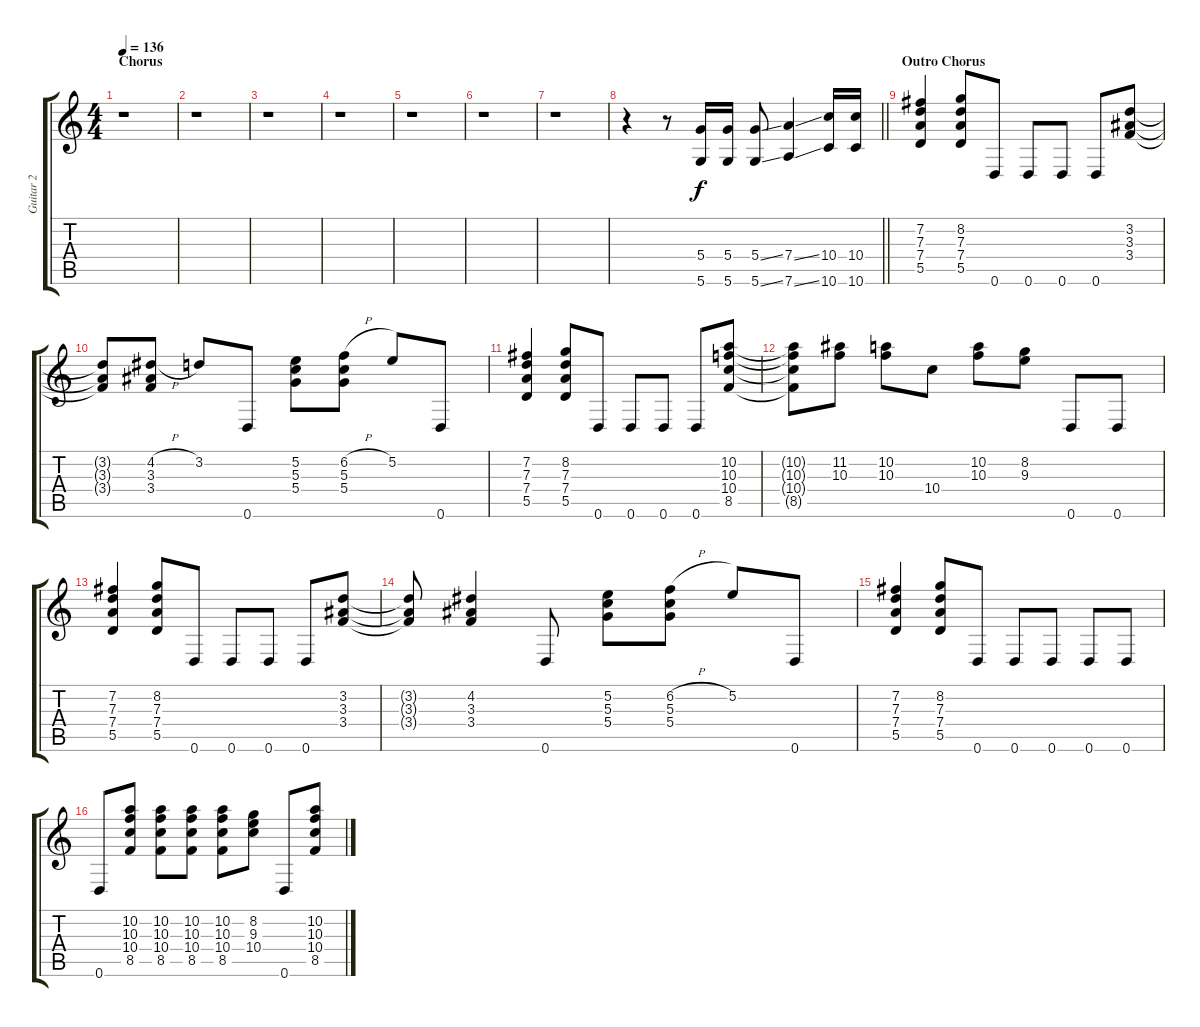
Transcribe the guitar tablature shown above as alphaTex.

\track ("Guitar 2" "Guitar 2") {instrument distortionguitar}
\staff {score tabs}
\tuning (E4 B3 G3 D3 A2 D2) {hide}
\ts (4 4)
\section ("" "Chorus")
\tempo 136
\clef g2
\ks c
r.1{dy f} |
r.1 |
r.1 |
r.1 |
r.1 |
r.1 |
r.1 |
\barLineRight lightlight
r.4 r.8 (5.4 5.6).16 (5.4 5.6).16 (5.4{ss} 5.6{ss}).8 (7.4{ss} 7.6{ss}).4 (10.4 10.6).16 (10.4 10.6).16 |
\section ("" "Outro Chorus")
(7.2 7.3 7.4 5.5).4 (8.2 7.3 7.4 5.5).8 0.6.8 0.6.8 0.6.8 0.6.8 (3.2 3.3 3.4).8 |
(3.2{t} 3.3{t} 3.4{t}).8 (4.2{h} 3.3 3.4).8 3.2.8 0.6.8 (5.2 5.3 5.4).8 (6.2{h} 5.3 5.4).8 5.2.8 0.6.8 |
(7.2 7.3 7.4 5.5).4 (8.2 7.3 7.4 5.5).8 0.6.8 0.6.8 0.6.8 0.6.8 (10.2 10.3 10.4 8.5).8 |
(10.2{t} 10.3{t} 10.4{t} 8.5{t}).8 (11.2 10.3).8 (10.2 10.3).8 10.4.8 (10.2 10.3).8 (8.2 9.3).8 0.6.8 0.6.8 |
(7.2 7.3 7.4 5.5).4 (8.2 7.3 7.4 5.5).8 0.6.8 0.6.8 0.6.8 0.6.8 (3.2 3.3 3.4).8 |
(3.2{t} 3.3{t} 3.4{t}).8 (4.2 3.3 3.4).4 0.6.8 (5.2 5.3 5.4).8 (6.2{h} 5.3 5.4).8 5.2.8 0.6.8 |
(7.2 7.3 7.4 5.5).4 (8.2 7.3 7.4 5.5).8 0.6.8 0.6.8 0.6.8 0.6.8 0.6.8 |
0.6.8 (10.2 10.3 10.4 8.5).8 (10.2 10.3 10.4 8.5).8 (10.2 10.3 10.4 8.5).8 (10.2 10.3 10.4 8.5).8 (8.2 9.3 10.4).8 0.6.8 (10.2 10.3 10.4 8.5).8
